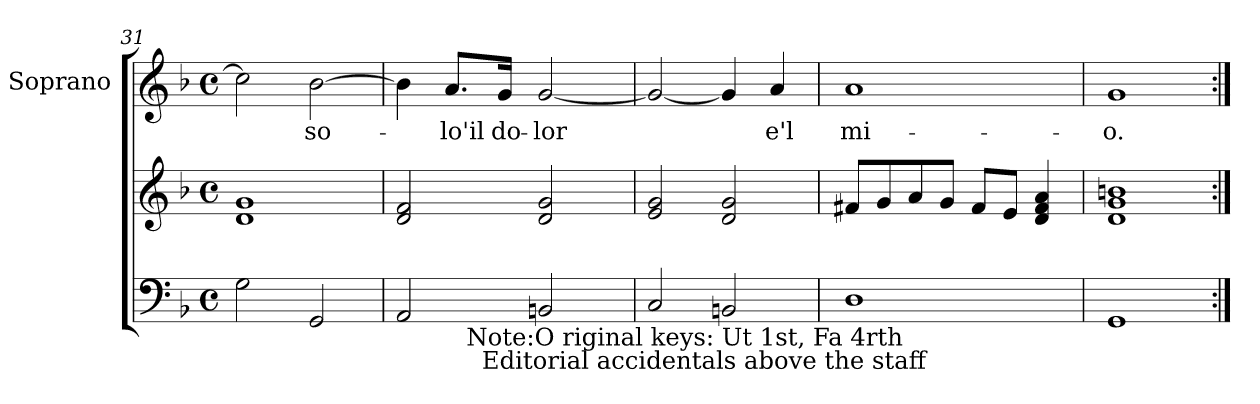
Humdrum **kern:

**kern	**kern	**kern	**text
*part2	*part2	*part1	*part1
*staff3	*staff2	*staff1	*staff1
*	*	*I"Soprano	*
*	*	*I'S	*
!!LO:LB:g=z
*clefF4	*clefG2	*clefG2	*
*k[b-]	*k[b-]	*k[b-]	*
*F:	*F:	*F:	*
*M4/4	*M4/4	*M4/4	*
*met(c)	*met(c)	*met(c)	*
=31	=31	=31	=31
2G\	1d 1g	2cc\]	.
2GG/	.	[2b-\	so-
=32	=32	=32	=32
*^	*	*	*
2AA/	4ryy	2d/ 2f/	4b-\]	.
.	16ryy	.	8.a/L	-lo'il
!	!LO:TX:b:t=Note&colon;O riginal keys&colon; Ut 1st, Fa 4rth\n         Editorial accidentals above the staff	!	!	!
.	2ryy	.	.	.
.	.	.	16g/Jk	do-
2BBn/	.	2d/ 2g/	[2g/	-lor
.	8.ryy	.	.	.
*v	*v	*	*	*
=33	=33	=33	=33
2C/	2e/ 2g/	2g/_	.
2BBn/	2d/ 2g/	4g/]	.
.	.	4a/	e'l
=34	=34	=34	=34
1D	8f#X/L	1a	mi-
.	8g/	.	.
.	8a/	.	.
.	8g/J	.	.
.	8f#/L	.	.
.	8e/J	.	.
.	4d/ 4f#/ 4a/	.	.
=35	=35	=35	=35
1GG	1d 1g 1bn	1g	-o.
=:|!	=:|!	=:|!	=:|!
*-	*-	*-	*-
